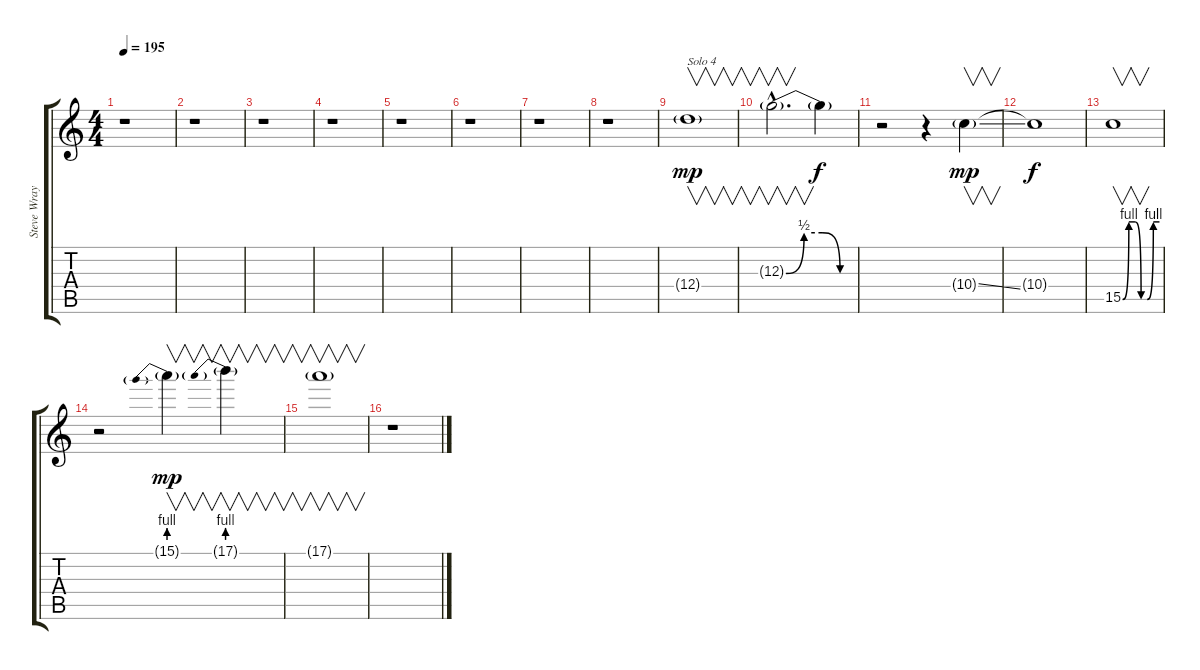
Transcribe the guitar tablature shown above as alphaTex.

\track ("Steve Wray ( fills )" "Steve Wray") {instrument distortionguitar}
\staff {score tabs}
\tuning (E4 B3 G3 D3 A2 D2) {hide}
\ts (4 4)
\tempo 195
\clef g2
\ks c
r.1{dy mp} |
r.1 |
r.1 |
r.1 |
r.1 |
r.1 |
r.1 |
r.1 |
12.4{g}.1{v txt "Solo 4"} |
12.3{be (custom 0 0 15 2 30 2 45 0 60 0) g hac}.2{v d} 12.3{t}.4{dy f} |
r.2 r.4 10.4{ss g}.4{v dy mp} |
10.4{t}.1{dy f} |
15.5{be (custom 0 0 10 4 20 4 30 0 40 0 50 4 60 4)}.1{v} |
r.2 15.1{be (prebend 0 4 60 4) g}.4{v dy mp} 17.1{be (prebend 0 4 60 4) g}.4{v} |
17.1{g}.1{v} |
r.1
